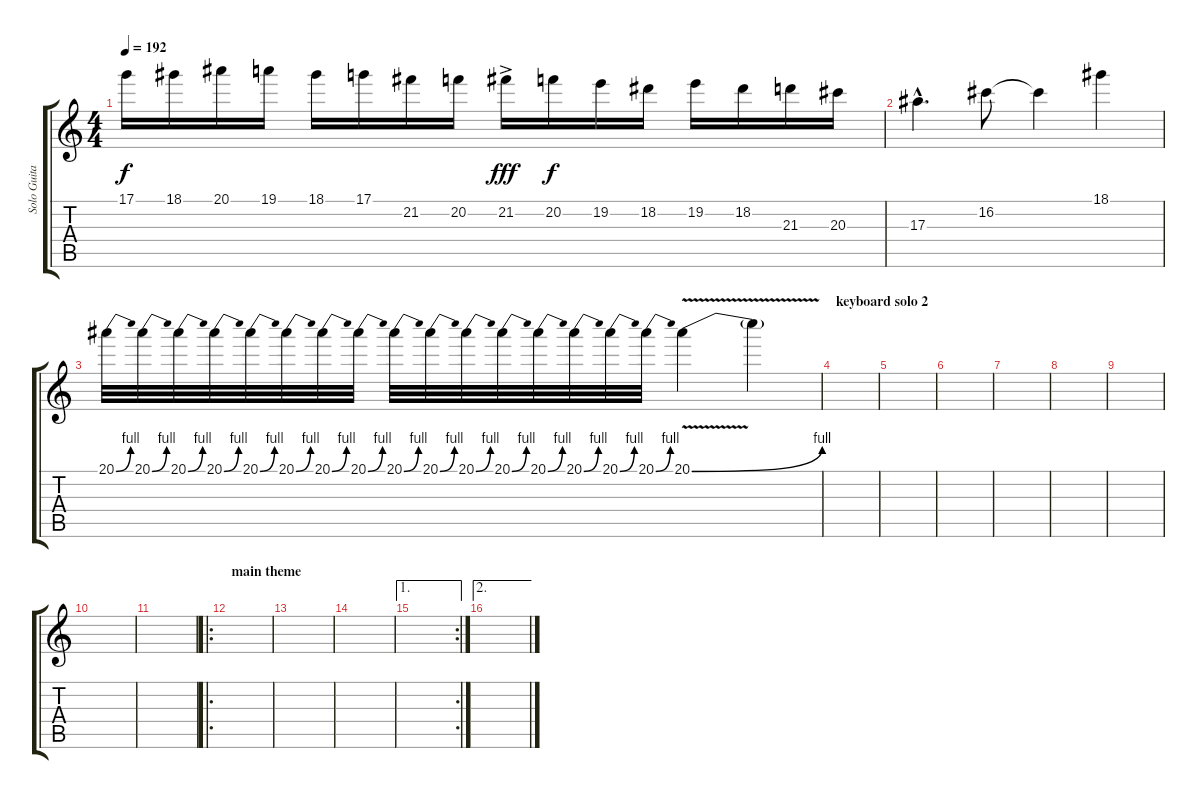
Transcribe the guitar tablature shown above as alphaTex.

\track ("Solo Guitar" "Solo Guita") {instrument distortionguitar}
\staff {score tabs}
\tuning (D4 A3 F3 C3 G2 D2) {hide}
\ts (4 4)
\tempo 192
\clef g2
\ks c
17.1.16{dy f} 18.1.16 20.1.16 19.1.16 18.1.16 17.1.16 21.2.16 20.2.16 21.2{ac}.16{dy fff} 20.2.16{dy f} 19.2.16 18.2.16 19.2.16 18.2.16 21.3.16 20.3.16 |
17.3{hac}.4{d} 16.2.8 16.2{t}.4 18.1.4 |
20.1{be (bend 0 0 60 4)}.32 20.1{be (bend 0 0 60 4)}.32 20.1{be (bend 0 0 60 4)}.32 20.1{be (bend 0 0 60 4)}.32 20.1{be (bend 0 0 60 4)}.32 20.1{be (bend 0 0 60 4)}.32 20.1{be (bend 0 0 60 4)}.32 20.1{be (bend 0 0 60 4)}.32 20.1{be (bend 0 0 60 4)}.32 20.1{be (bend 0 0 60 4)}.32 20.1{be (bend 0 0 60 4)}.32 20.1{be (bend 0 0 60 4)}.32 20.1{be (bend 0 0 60 4)}.32 20.1{be (bend 0 0 60 4)}.32 20.1{be (bend 0 0 60 4)}.32 20.1{be (bend 0 0 60 4)}.32 20.1{be (bend 0 0 60 4) v}.4 20.1{t}.4 |
\section ("" "keyboard solo 2")
|
|
|
|
|
|
|
|
\ro
\section ("" "main theme")
|
|
|
\ae 1
\rc 2
|
\ae 2
